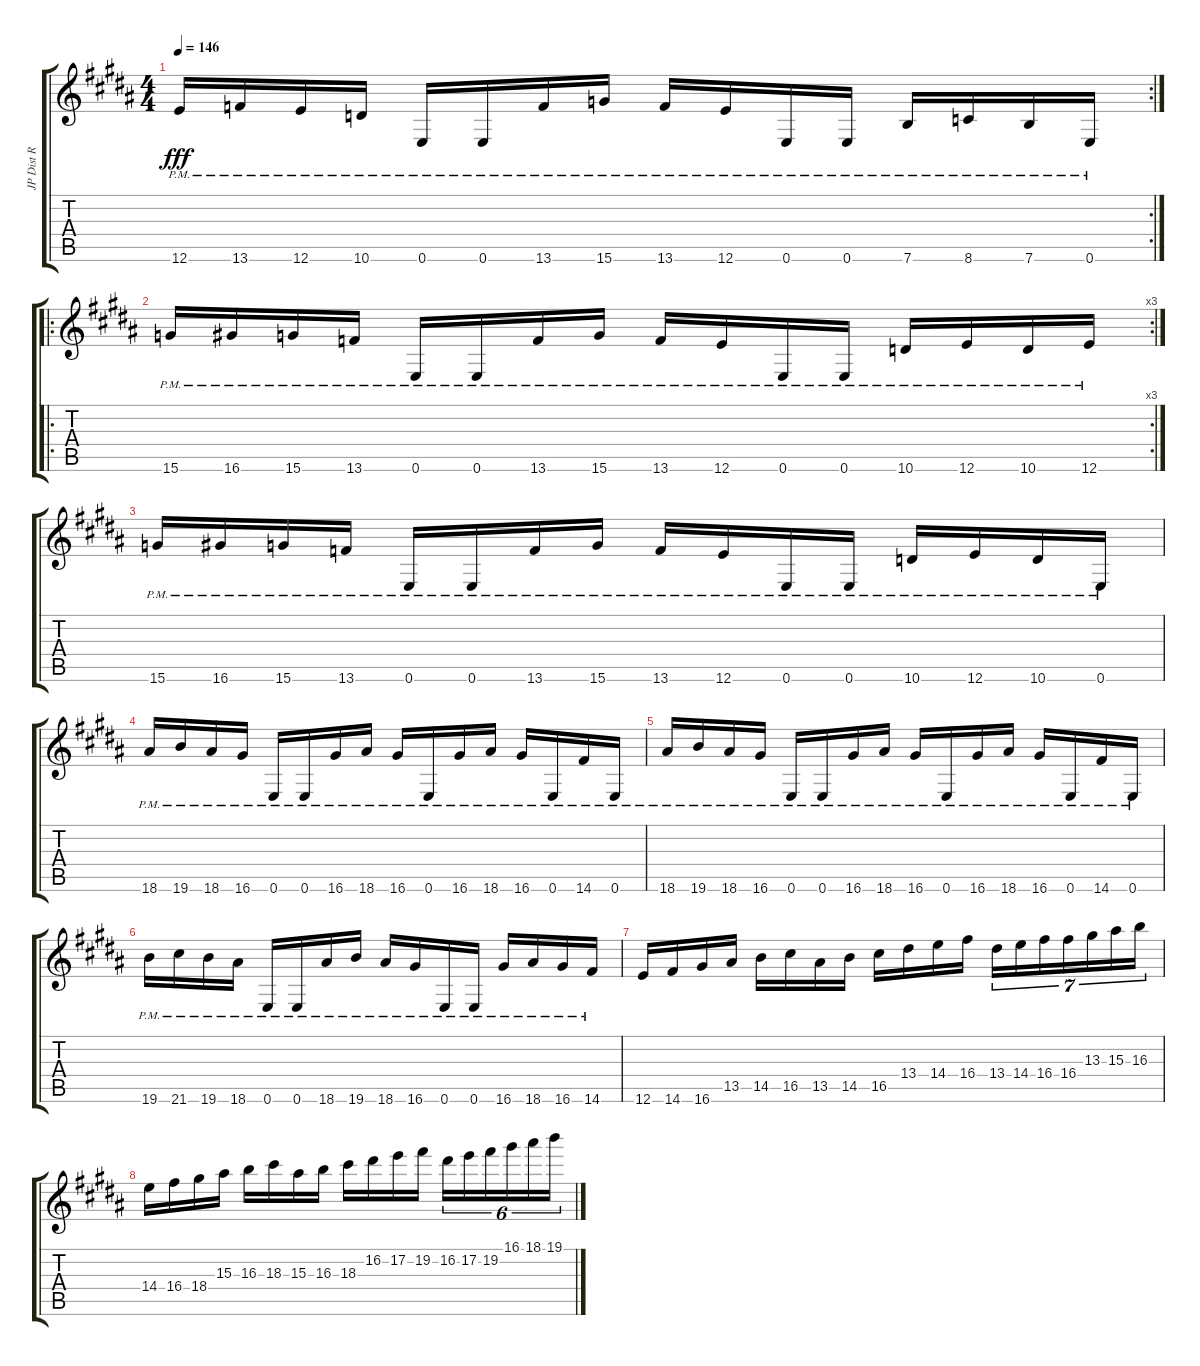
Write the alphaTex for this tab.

\track ("JP Dist R" "JP Dist R") {instrument overdrivenguitar}
\staff {score tabs}
\tuning (E4 B3 G3 D3 A2 E2) {hide}
\rc 2
\ts (4 4)
\tempo 146
\clef g2
\ks g#minor
12.6{pm}.16{dy fff} 13.6{pm}.16 12.6{pm}.16 10.6{pm}.16 0.6{pm}.16 0.6{pm}.16 13.6{pm}.16 15.6{pm}.16 13.6{pm}.16 12.6{pm}.16 0.6{pm}.16 0.6{pm}.16 7.6{pm}.16 8.6{pm}.16 7.6{pm}.16 0.6{pm}.16 |
\ro
\rc 3
\ks b
15.6{pm}.16 16.6{pm}.16 15.6{pm}.16 13.6{pm}.16 0.6{pm}.16 0.6{pm}.16 13.6{pm}.16 15.6{pm}.16 13.6{pm}.16 12.6{pm}.16 0.6{pm}.16 0.6{pm}.16 10.6{pm}.16 12.6{pm}.16 10.6{pm}.16 12.6{pm}.16 |
\ks g#minor
15.6{pm}.16 16.6{pm}.16 15.6{pm}.16 13.6{pm}.16 0.6{pm}.16 0.6{pm}.16 13.6{pm}.16 15.6{pm}.16 13.6{pm}.16 12.6{pm}.16 0.6{pm}.16 0.6{pm}.16 10.6{pm}.16 12.6{pm}.16 10.6{pm}.16 0.6{pm}.16 |
\ks b
18.6{pm}.16 19.6{pm}.16 18.6{pm}.16 16.6{pm}.16 0.6{pm}.16 0.6{pm}.16 16.6{pm}.16 18.6{pm}.16 16.6{pm}.16 0.6{pm}.16 16.6{pm}.16 18.6{pm}.16 16.6{pm}.16 0.6{pm}.16 14.6{pm}.16 0.6{pm}.16 |
\ks g#minor
18.6{pm}.16 19.6{pm}.16 18.6{pm}.16 16.6{pm}.16 0.6{pm}.16 0.6{pm}.16 16.6{pm}.16 18.6{pm}.16 16.6{pm}.16 0.6{pm}.16 16.6{pm}.16 18.6{pm}.16 16.6{pm}.16 0.6{pm}.16 14.6{pm}.16 0.6{pm}.16 |
\ks b
19.6{pm}.16 21.6{pm}.16 19.6{pm}.16 18.6{pm}.16 0.6{pm}.16 0.6{pm}.16 18.6{pm}.16 19.6{pm}.16 18.6{pm}.16 16.6{pm}.16 0.6{pm}.16 0.6{pm}.16 16.6{pm}.16 18.6{pm}.16 16.6{pm}.16 14.6{pm}.16 |
\ks g#minor
12.6.16 14.6.16 16.6.16 13.5.16 14.5.16 16.5.16 13.5.16 14.5.16 16.5.16 13.4.16 14.4.16 16.4.16 13.4.16{tu (7 4)} 14.4.16{tu (7 4)} 16.4.16{tu (7 4)} 16.4.16{tu (7 4)} 13.3.16{tu (7 4)} 15.3.16{tu (7 4)} 16.3.16{tu (7 4)} |
14.4.16 16.4.16 18.4.16 15.3.16 16.3.16 18.3.16 15.3.16 16.3.16 18.3.16 16.2.16 17.2.16 19.2.16 16.2.16{tu (6 4)} 17.2.16{tu (6 4)} 19.2.16{tu (6 4)} 16.1.16{tu (6 4)} 18.1.16{tu (6 4)} 19.1.16{tu (6 4)}
